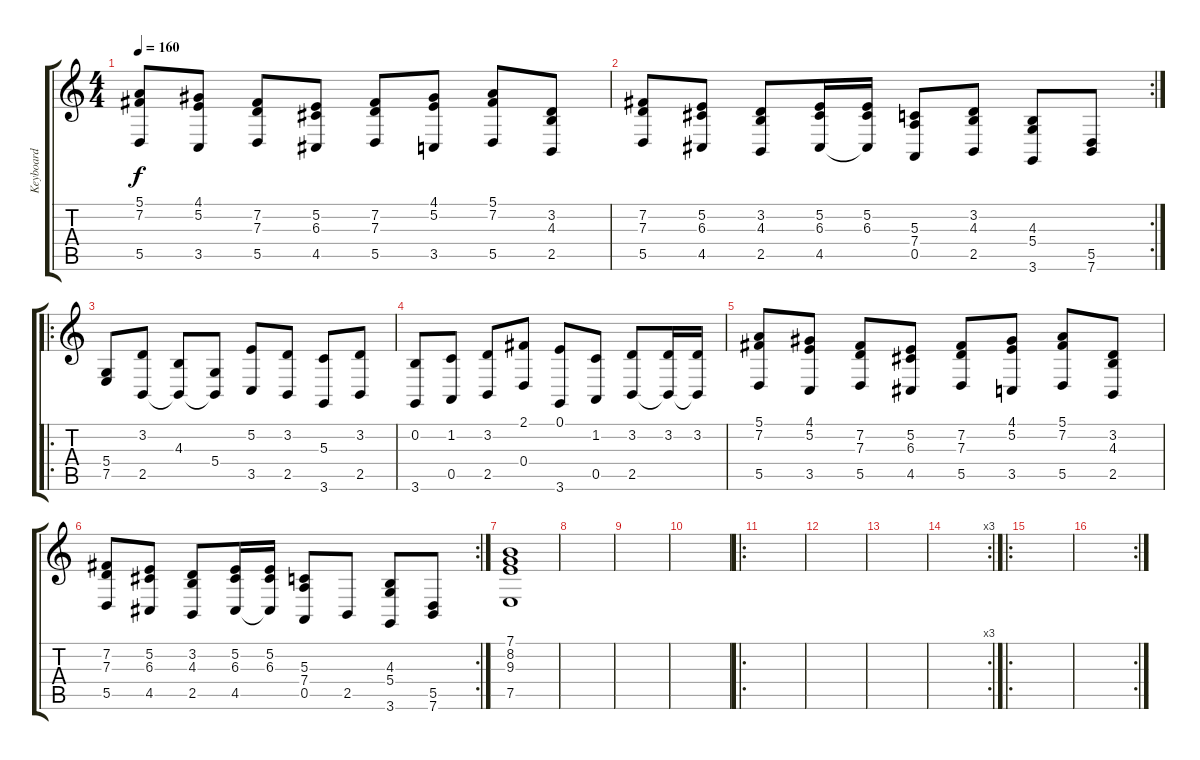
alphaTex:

\track ("Keyboard" "Keyboard") {instrument harpsichord}
\staff {score tabs}
\tuning (E4 B3 G3 D3 A2 E2) {hide}
\ts (4 4)
\tempo 160
\clef g2
\ks c
(5.1 7.2 5.5).8{dy f} (4.1 5.2 3.5).8 (7.2 7.3 5.5).8 (5.2 6.3 4.5).8 (7.2 7.3 5.5).8 (4.1 5.2 3.5).8 (5.1 7.2 5.5).8 (3.2 4.3 2.5).8 |
\rc 2
(7.2 7.3 5.5).8 (5.2 6.3 4.5).8 (3.2 4.3 2.5).8 (5.2 6.3 4.5).16 (5.2 6.3 4.5{t}).16 (5.3 7.4 0.5).8 (3.2 4.3 2.5).8 (4.3 5.4 3.6).8 (5.5 7.6).8 |
\ro
(5.4 7.5).8 (3.2 2.5).8 (4.3 2.5{t}).8 (5.4 2.5{t}).8 (5.2 3.5).8 (3.2 2.5).8 (5.3 3.6).8 (3.2 2.5).8 |
(0.2 3.6).8 (1.2 0.5).8 (3.2 2.5).8 (2.1 0.4).8 (0.1 3.6).8 (1.2 0.5).8 (3.2 2.5).8 (3.2 2.5{t}).16 (3.2 2.5{t}).16 |
(5.1 7.2 5.5).8 (4.1 5.2 3.5).8 (7.2 7.3 5.5).8 (5.2 6.3 4.5).8 (7.2 7.3 5.5).8 (4.1 5.2 3.5).8 (5.1 7.2 5.5).8 (3.2 4.3 2.5).8 |
\rc 2
(7.2 7.3 5.5).8 (5.2 6.3 4.5).8 (3.2 4.3 2.5).8 (5.2 6.3 4.5).16 (5.2 6.3 4.5{t}).16 (5.3 7.4 0.5).8 2.5.8 (4.3 5.4 3.6).8 (5.5 7.6).8 |
(7.1 8.2 9.3 7.5).1 |
|
|
|
\ro
|
|
|
\rc 3
|
\ro
|
\rc 2
